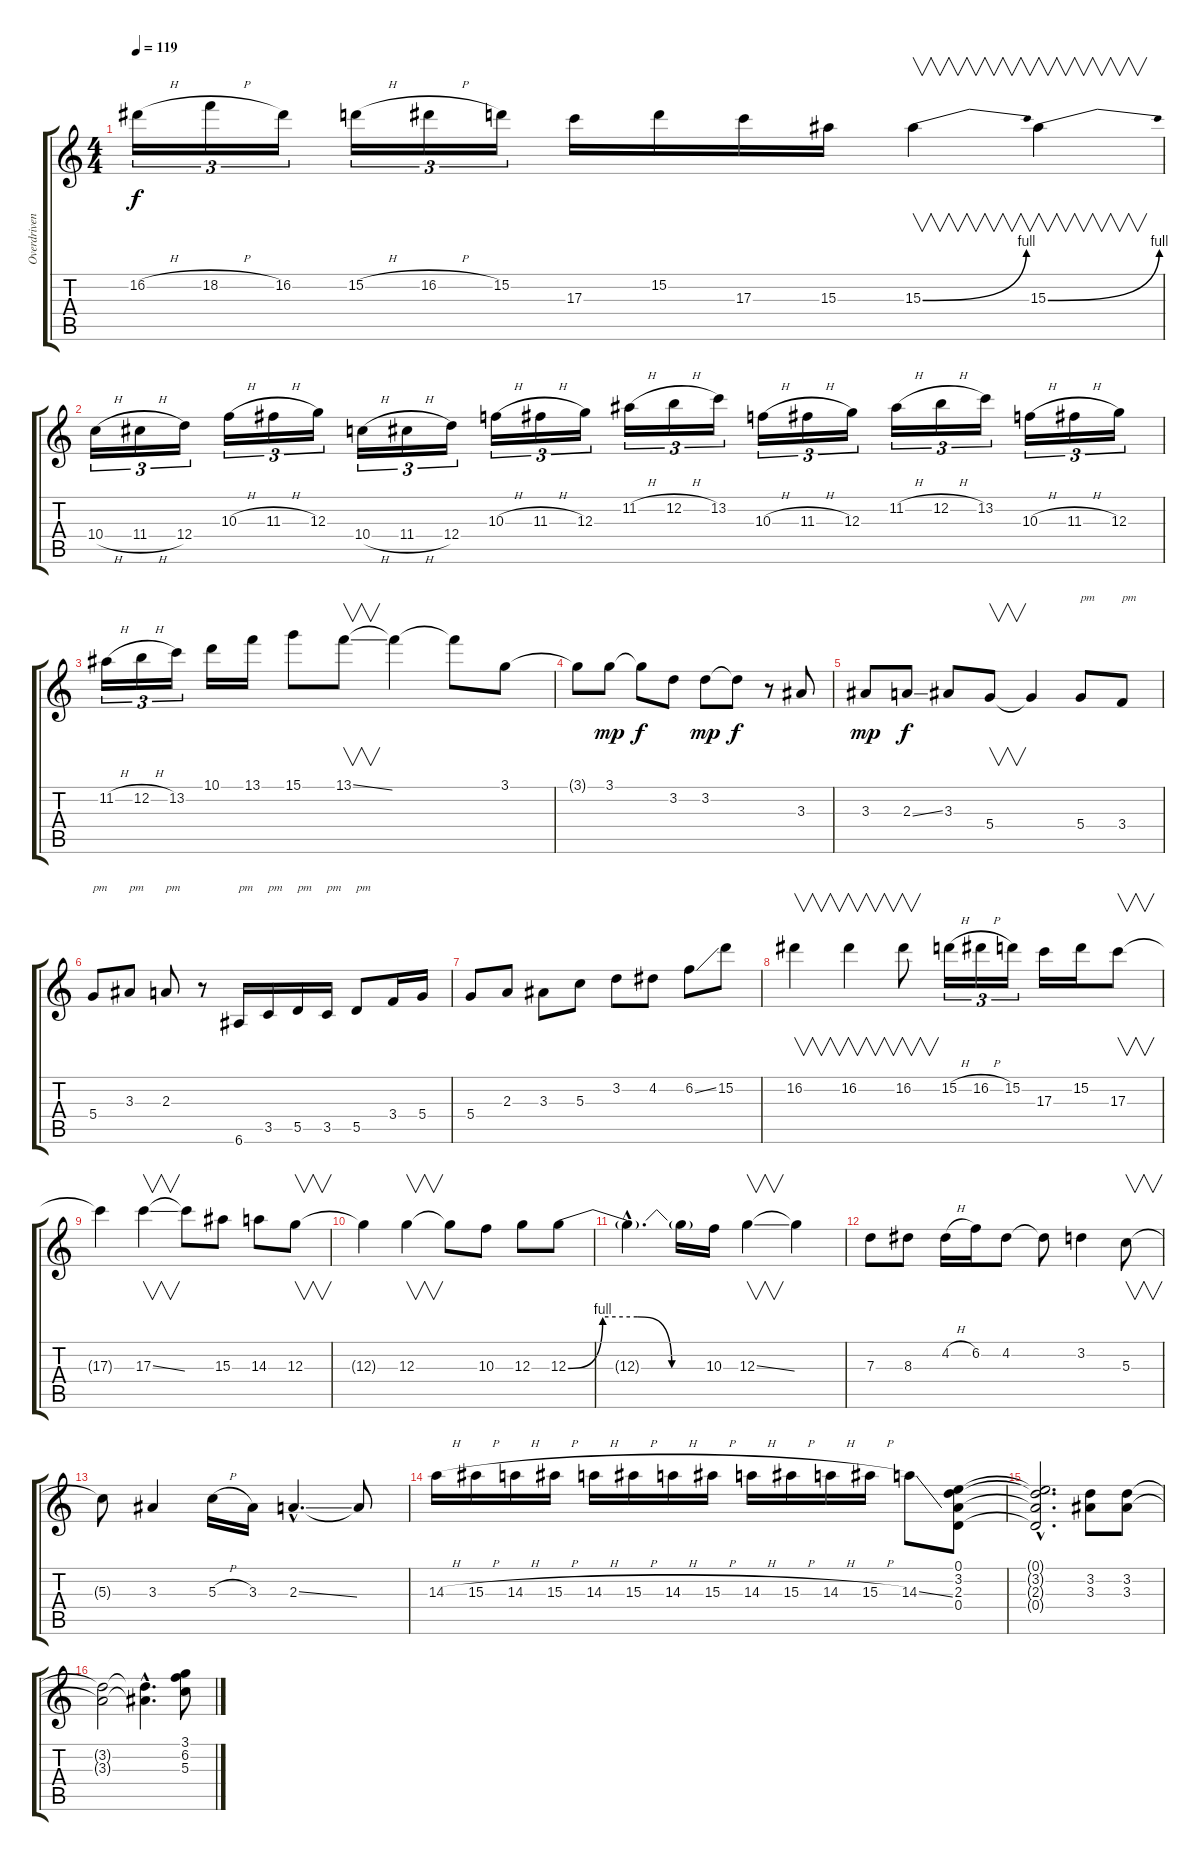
\track ("Overdriven Guitar 1" "Overdriven") {instrument overdrivenguitar}
\staff {score tabs}
\tuning (E4 B3 G3 D3 A2 E2) {hide}
\ts (4 4)
\tempo 119
\clef g2
\ks c
16.2{h}.16{tu (3 2) dy f} 18.2{h}.16{tu (3 2)} 16.2.16{tu (3 2)} 15.2{h}.16{tu (3 2)} 16.2{h}.16{tu (3 2)} 15.2.16{tu (3 2)} 17.3.16 15.2.16 17.3.16 15.3.16 15.3{be (bend 0 0 60 4)}.4{v} 15.3{be (bend 0 0 60 4)}.4{v} |
10.4{h}.16{tu (3 2)} 11.4{h}.16{tu (3 2)} 12.4.16{tu (3 2)} 10.3{h}.16{tu (3 2)} 11.3{h}.16{tu (3 2)} 12.3.16{tu (3 2)} 10.4{h}.16{tu (3 2)} 11.4{h}.16{tu (3 2)} 12.4.16{tu (3 2)} 10.3{h}.16{tu (3 2)} 11.3{h}.16{tu (3 2)} 12.3.16{tu (3 2)} 11.2{h}.16{tu (3 2)} 12.2{h}.16{tu (3 2)} 13.2.16{tu (3 2)} 10.3{h}.16{tu (3 2)} 11.3{h}.16{tu (3 2)} 12.3.16{tu (3 2)} 11.2{h}.16{tu (3 2)} 12.2{h}.16{tu (3 2)} 13.2.16{tu (3 2)} 10.3{h}.16{tu (3 2)} 11.3{h}.16{tu (3 2)} 12.3.16{tu (3 2)} |
11.2{h}.16{tu (3 2)} 12.2{h}.16{tu (3 2)} 13.2.16{tu (3 2)} 10.1.16 13.1.16 15.1.8 13.1{ss}.8{v} 13.1{t}.4 13.1{t}.8 3.1.8 |
3.1{t}.8 3.1.8{dy mp} 3.1{t}.8{dy f} 3.2.8 3.2.8{dy mp} 3.2{t}.8{dy f} r.8 3.3.8 |
3.3.8{dy mp} 2.3{ss}.8{dy f} 3.3.8 5.4.8{v} 5.4{t}.4 5.4.8{txt "pm"} 3.4.8{txt "pm"} |
5.4.8{txt "pm"} 3.3.8{txt "pm"} 2.3.8{txt "pm"} r.8 6.6.16{txt "pm"} 3.5.16{txt "pm"} 5.5.16{txt "pm"} 3.5.16{txt "pm"} 5.5.8{txt "pm"} 3.4.16 5.4.16 |
5.4.8 2.3.8 3.3.8 5.3.8 3.2.8 4.2.8 6.2{ss}.8 15.2.8 |
16.2.4{v} 16.2.4{v} 16.2.8{v} 15.2{h}.16{tu (3 2)} 16.2{h}.16{tu (3 2)} 15.2.16{tu (3 2)} 17.3.16 15.2.16 17.3.8{v} |
17.3{t}.4 17.3{ss}.4{v} 17.3{t}.8 15.3.8 14.3.8 12.3.8{v} |
12.3{t}.4 12.3.4{v} 12.3{t}.8 10.3.8 12.3.8 12.3{be (custom 0 0 15 4 30 4 45 0 60 0)}.8 |
12.3{hac t}.4{d} 12.3{t}.16 10.3.16 12.3{ss}.4{v} 12.3{t}.4 |
7.3.8 8.3.8 4.2{h}.16 6.2.16 4.2.8 4.2{t}.8 3.2.4 5.3.8{v} |
5.3{t}.8 3.3.4 5.3{h}.16 3.3.16 2.3{ss hac}.4{d} 2.3{t}.8 |
14.3{h}.16 15.3{h}.16 14.3{h}.16 15.3{h}.16 14.3{h}.16 15.3{h}.16 14.3{h}.16 15.3{h}.16 14.3{h}.16 15.3{h}.16 14.3{h}.16 15.3{h}.16 14.3{ss}.8 (0.1 3.2 2.3 0.4).8{volume 10} |
(0.1{hac t} 3.2{hac t} 2.3{hac t} 0.4{hac t}).2{d} (3.2 3.3).8 (3.2 3.3).8 |
(3.2{t} 3.3{t}).2 (3.2{hac t} 3.3{hac t}).4{d} (3.1 6.2 5.3).8
